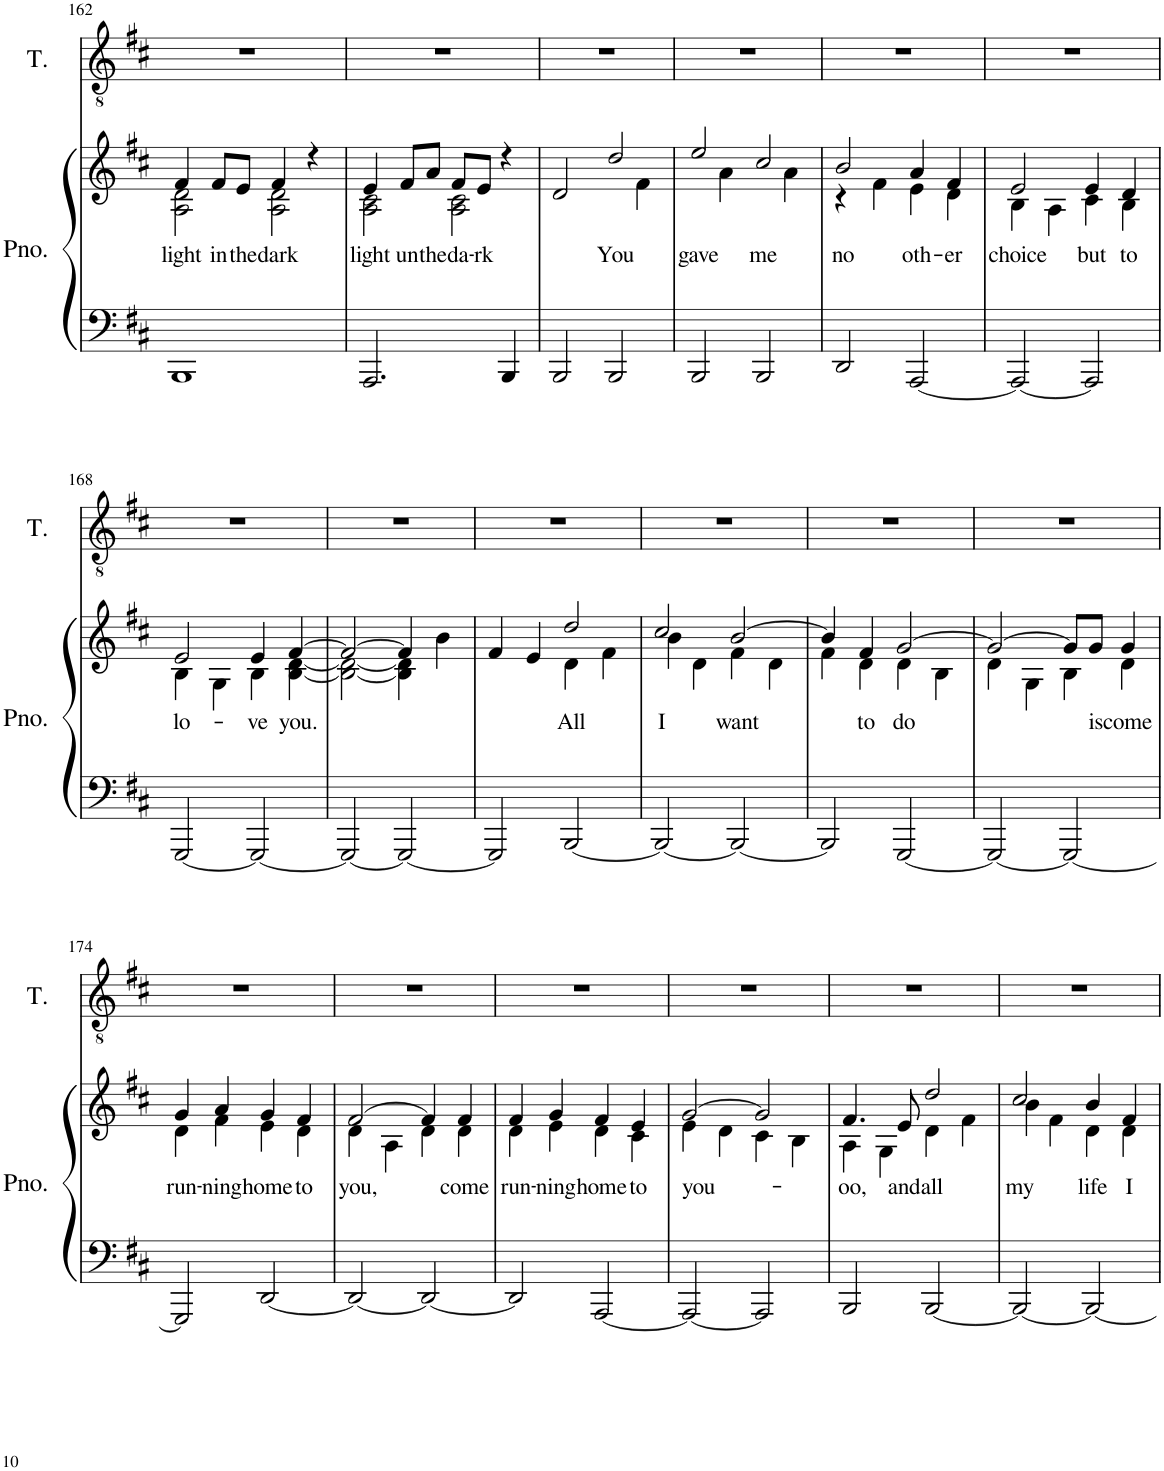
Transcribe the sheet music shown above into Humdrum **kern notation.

**kern	**kern	**text	**kern
*part2	*part2	*part2	*part1
*staff3	*staff2	*staff2	*staff1
*I"Piano	*	*	*I"Tenor
*I'Pno.	*	*	*I'T.
!!LO:PB:g=z
*clefF4	*clefG2	*	*clefGv2
*k[f#c#]	*k[f#c#]	*	*k[f#c#]
*M4/4	*M4/4	*	*M4/4
=162	=162	=162	=162
!	!	!LO:LY:b	!
*	*^	*	*
1BBB	4f#/	2A\ 2d\	light	1r
!	!	!	!LO:LY:b	!
.	8f#/L	.	in	.
!	!	!	!LO:LY:b	!
.	8e/J	.	the	.
!	!	!	!LO:LY:b	!
.	4f#/	2A\ 2d\	dark	.
.	4r	.	.	.
=163	=163	=163	=163	=163
!	!	!	!LO:LY:b	!
2.AAA/	4e/	2A\ 2c#\	light	1r
!	!	!	!LO:LY:b	!
.	8f#/L	.	un	.
!	!	!	!LO:LY:b	!
.	8a/J	.	the	.
!	!	!	!LO:LY:b	!
.	8f#/L	2A\ 2c#\	da-	.
!	!	!	!LO:LY:b	!
.	8e/J	.	-rk	.
4BBB/	4r	.	.	.
=164	=164	=164	=164	=164
2BBB/	2d/	2.ryy	.	1r
!	!	!	!LO:LY:b	!
2BBB/	2dd/	.	You	.
.	.	4f#\	.	.
=165	=165	=165	=165	=165
!	!	!	!LO:LY:b	!
2BBB/	2ee/	4ryy	gave	1r
.	.	4a\	.	.
!	!	!	!LO:LY:b	!
2BBB/	2cc#/	4ryy	me	.
.	.	4a\	.	.
=166	=166	=166	=166	=166
!	!	!	!LO:LY:b	!
2DD/	2b/	4r	no	1r
.	.	4f#\	.	.
!	!	!	!LO:LY:b	!
[2AAA/	4a/	4e\	oth-	.
!	!	!	!LO:LY:b	!
.	4f#/	4d\	-er	.
=167	=167	=167	=167	=167
!	!	!	!LO:LY:b	!
2AAA/_	2e/	4B\	choice	1r
.	.	4A\	.	.
!	!	!	!LO:LY:b	!
2AAA/]	4e/	4c#\	but	.
!	!	!	!LO:LY:b	!
.	4d/	4B\	to	.
!!LO:LB:g=z
=168	=168	=168	=168	=168
!	!	!	!LO:LY:b	!
[2GGG/	2e/	4B\	lo-	1r
.	.	4G\	.	.
!	!	!	!LO:LY:b	!
2GGG/_	4e/	4B\	-ve	.
!	!	!	!LO:LY:b	!
.	[4f#/	[4B\ [4d\	you.	.
=169	=169	=169	=169	=169
2GGG/_	2f#/_	2B\_ 2d\_	.	1r
2GGG/_	4f#/]	4B\] 4d\]	.	.
.	4b\	4ryy	.	.
=170	=170	=170	=170	=170
2GGG/]	4f#/	2ryy	.	1r
.	4e/	.	.	.
!	!	!	!LO:LY:b	!
[2BBB/	2dd/	4d\	All	.
.	.	4f#\	.	.
=171	=171	=171	=171	=171
!	!	!	!LO:LY:b	!
2BBB/_	2cc#/	4b\	I	1r
.	.	4d\	.	.
!	!	!	!LO:LY:b	!
2BBB/_	[2b/	4f#\	want	.
.	.	4d\	.	.
=172	=172	=172	=172	=172
2BBB/]	4b/]	4f#\	.	1r
!	!	!	!LO:LY:b	!
.	4f#/	4d\	to	.
!	!	!	!LO:LY:b	!
[2GGG/	[2g/	4d\	do	.
.	.	4B\	.	.
=173	=173	=173	=173	=173
2GGG/_	2g/_	4d\	.	1r
.	.	4G\	.	.
2GGG/_	8g/L]	4B\	.	.
!	!	!	!LO:LY:b	!
.	8g/J	.	is	.
!	!	!	!LO:LY:b	!
.	4g/	4d\	come	.
!!LO:LB:g=z
=174	=174	=174	=174	=174
!	!	!	!LO:LY:b	!
2GGG/]	4g/	4d\	run-	1r
!	!	!	!LO:LY:b	!
.	4a/	4f#\	-ning	.
!	!	!	!LO:LY:b	!
[2DD/	4g/	4e\	home	.
!	!	!	!LO:LY:b	!
.	4f#/	4d\	to	.
=175	=175	=175	=175	=175
!	!	!	!LO:LY:b	!
2DD/_	[2f#/	4d\	you,	1r
.	.	4A\	.	.
2DD/_	4f#/]	4d\	.	.
!	!	!	!LO:LY:b	!
.	4f#/	4d\	come	.
=176	=176	=176	=176	=176
!	!	!	!LO:LY:b	!
2DD/]	4f#/	4d\	run-	1r
!	!	!	!LO:LY:b	!
.	4g/	4e\	-ning	.
!	!	!	!LO:LY:b	!
[2AAA/	4f#/	4d\	home	.
!	!	!	!LO:LY:b	!
.	4e/	4c#\	to	.
=177	=177	=177	=177	=177
!	!	!	!LO:LY:b	!
2AAA/_	[2g/	4e\	you-	1r
.	.	4d\	.	.
2AAA/]	2g/]	4c#\	.	.
.	.	4B\	.	.
=178	=178	=178	=178	=178
!	!	!	!LO:LY:b	!
2BBB/	4.f#/	4A\	-oo,	1r
.	.	4G\	.	.
!	!	!	!LO:LY:b	!
.	8e/	.	and	.
!	!	!	!LO:LY:b	!
[2BBB/	2dd/	4d\	all	.
.	.	4f#\	.	.
=179	=179	=179	=179	=179
!	!	!	!LO:LY:b	!
2BBB/_	2cc#/	4b\	my	1r
.	.	4f#\	.	.
!	!	!	!LO:LY:b	!
2BBB/_	4b/	4d\	life	.
!	!	!	!LO:LY:b	!
.	4f#/	4d\	I	.
*	*v	*v	*	*
=	=	=	=
*-	*-	*-	*-
